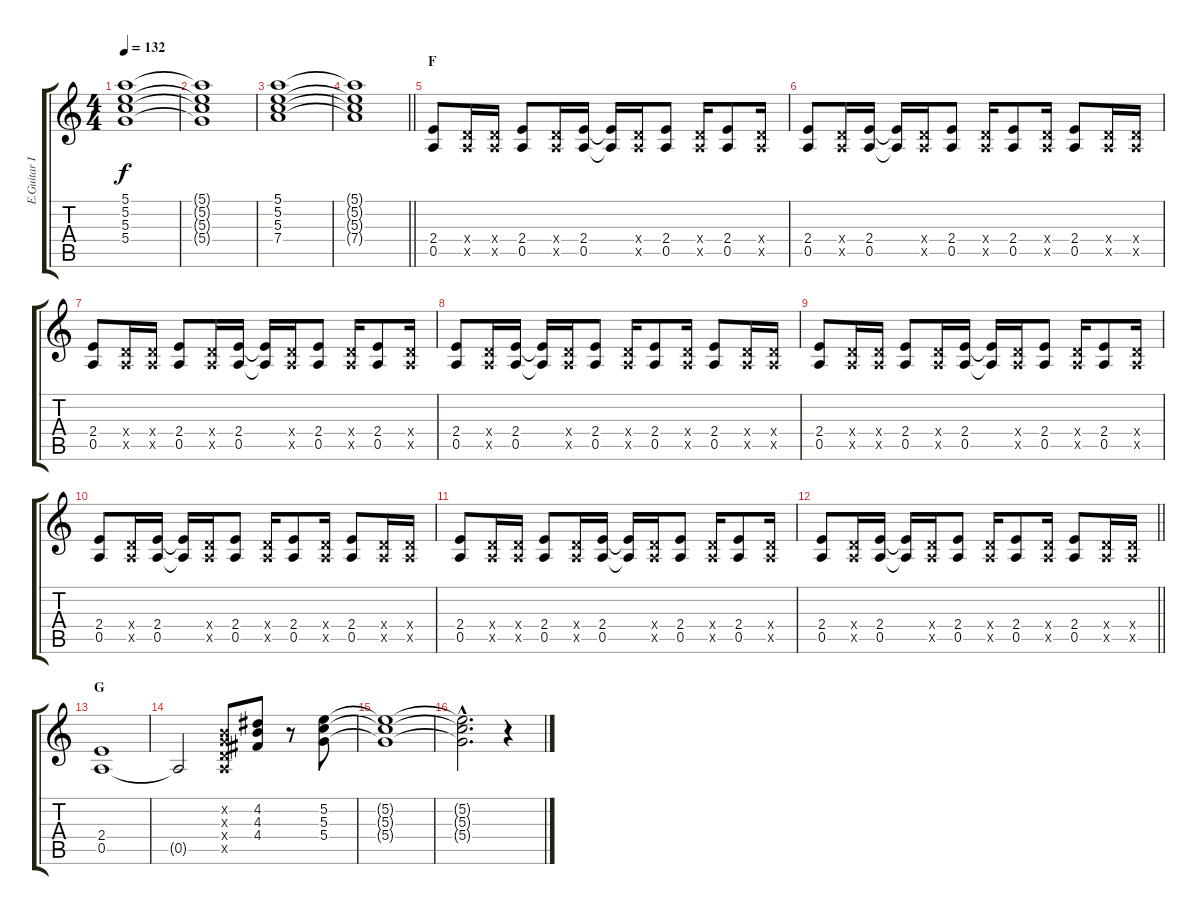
\track ("E.Guitar I" "E.Guitar I") {instrument distortionguitar}
\staff {score tabs}
\tuning (E4 B3 G3 D3 A2 E2) {hide}
\ts (4 4)
\tempo 132
\clef g2
\ks c
(5.1 5.2 5.3 5.4).1{dy f} |
(5.1{t} 5.2{t} 5.3{t} 5.4{t}).1 |
(5.1 5.2 5.3 7.4).1 |
\barLineRight lightlight
(5.1{t} 5.2{t} 5.3{t} 7.4{t}).1 |
\section ("" "F")
(2.4 0.5).8 (0.4{x} 0.5{x}).16 (0.4{x} 0.5{x}).16 (2.4 0.5).8 (0.4{x} 0.5{x}).16 (2.4 0.5).16 (2.4{t} 0.5{t}).16 (0.4{x} 0.5{x}).16 (2.4 0.5).8 (0.4{x} 0.5{x}).16 (2.4 0.5).8 (0.4{x} 0.5{x}).16 |
(2.4 0.5).8 (0.4{x} 0.5{x}).16 (2.4 0.5).16 (2.4{t} 0.5{t}).16 (0.4{x} 0.5{x}).16 (2.4 0.5).8 (0.4{x} 0.5{x}).16 (2.4 0.5).8 (0.4{x} 0.5{x}).16 (2.4 0.5).8 (0.4{x} 0.5{x}).16 (0.4{x} 0.5{x}).16 |
(2.4 0.5).8 (0.4{x} 0.5{x}).16 (0.4{x} 0.5{x}).16 (2.4 0.5).8 (0.4{x} 0.5{x}).16 (2.4 0.5).16 (2.4{t} 0.5{t}).16 (0.4{x} 0.5{x}).16 (2.4 0.5).8 (0.4{x} 0.5{x}).16 (2.4 0.5).8 (0.4{x} 0.5{x}).16 |
(2.4 0.5).8 (0.4{x} 0.5{x}).16 (2.4 0.5).16 (2.4{t} 0.5{t}).16 (0.4{x} 0.5{x}).16 (2.4 0.5).8 (0.4{x} 0.5{x}).16 (2.4 0.5).8 (0.4{x} 0.5{x}).16 (2.4 0.5).8 (0.4{x} 0.5{x}).16 (0.4{x} 0.5{x}).16 |
(2.4 0.5).8 (0.4{x} 0.5{x}).16 (0.4{x} 0.5{x}).16 (2.4 0.5).8 (0.4{x} 0.5{x}).16 (2.4 0.5).16 (2.4{t} 0.5{t}).16 (0.4{x} 0.5{x}).16 (2.4 0.5).8 (0.4{x} 0.5{x}).16 (2.4 0.5).8 (0.4{x} 0.5{x}).16 |
(2.4 0.5).8 (0.4{x} 0.5{x}).16 (2.4 0.5).16 (2.4{t} 0.5{t}).16 (0.4{x} 0.5{x}).16 (2.4 0.5).8 (0.4{x} 0.5{x}).16 (2.4 0.5).8 (0.4{x} 0.5{x}).16 (2.4 0.5).8 (0.4{x} 0.5{x}).16 (0.4{x} 0.5{x}).16 |
(2.4 0.5).8 (0.4{x} 0.5{x}).16 (0.4{x} 0.5{x}).16 (2.4 0.5).8 (0.4{x} 0.5{x}).16 (2.4 0.5).16 (2.4{t} 0.5{t}).16 (0.4{x} 0.5{x}).16 (2.4 0.5).8 (0.4{x} 0.5{x}).16 (2.4 0.5).8 (0.4{x} 0.5{x}).16 |
\barLineRight lightlight
(2.4 0.5).8 (0.4{x} 0.5{x}).16 (2.4 0.5).16 (2.4{t} 0.5{t}).16 (0.4{x} 0.5{x}).16 (2.4 0.5).8 (0.4{x} 0.5{x}).16 (2.4 0.5).8 (0.4{x} 0.5{x}).16 (2.4 0.5).8 (0.4{x} 0.5{x}).16 (0.4{x} 0.5{x}).16 |
\section ("" "G")
(2.4 0.5).1 |
0.5{t}.2 (0.2{x} 0.3{x} 0.4{x} 0.5{x}).8 (4.2 4.3 4.4).8 r.8 (5.2 5.3 5.4).8 |
(5.2{t} 5.3{t} 5.4{t}).1 |
(5.2{hac t} 5.3{hac t} 5.4{hac t}).2{d} r.4
